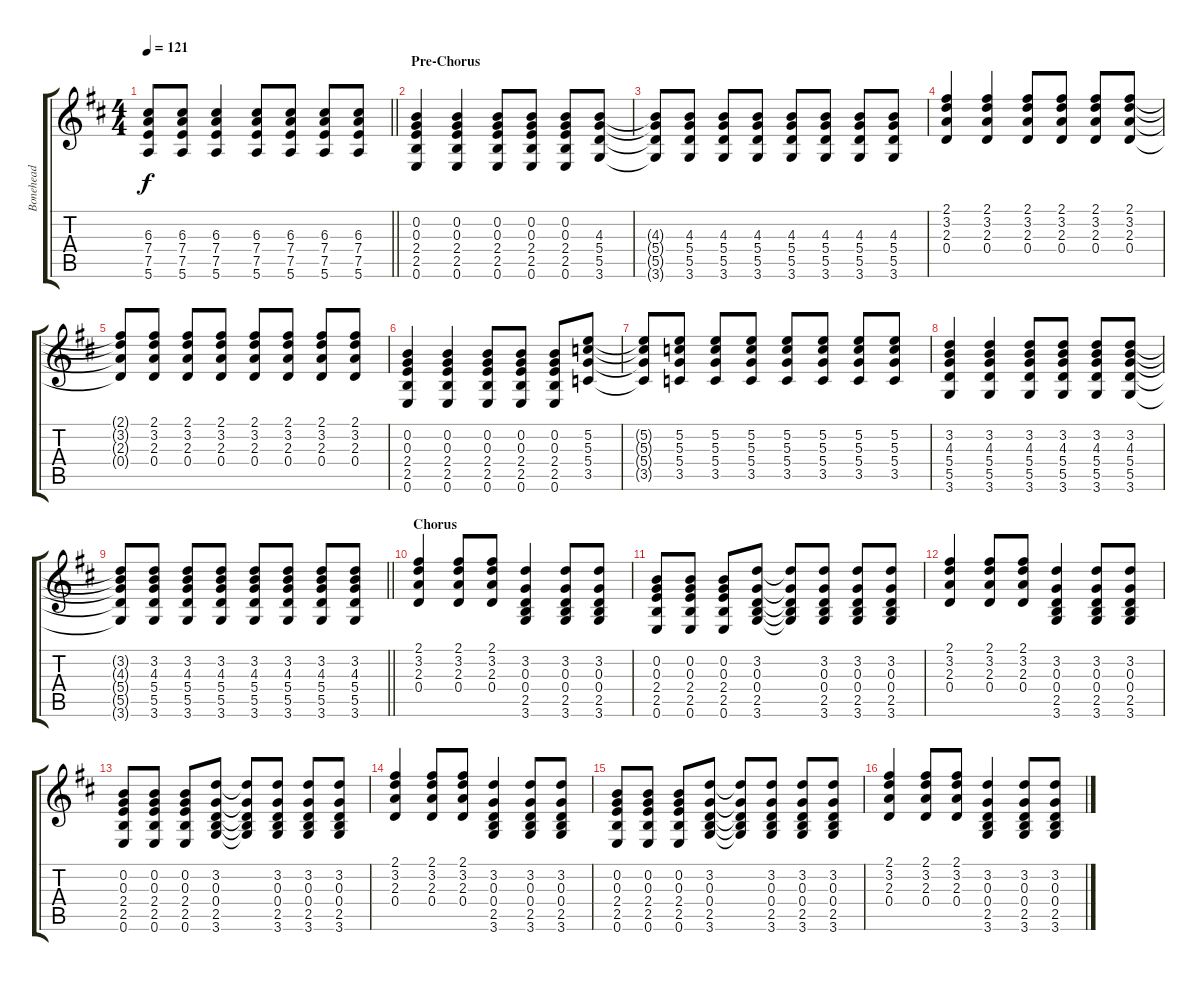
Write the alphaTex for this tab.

\track ("Bonehead" "Bonehead") {instrument overdrivenguitar}
\staff {score tabs}
\tuning (E4 B3 G3 D3 A2 E2) {hide}
\ts (4 4)
\tempo 121
\clef g2
\barLineRight lightlight
\ks d
(6.3{t} 7.4{t} 7.5{t} 5.6{t}).8{dy f} (6.3 7.4 7.5 5.6).8 (6.3 7.4 7.5 5.6).4 (6.3 7.4 7.5 5.6).8 (6.3 7.4 7.5 5.6).8 (6.3 7.4 7.5 5.6).8 (6.3 7.4 7.5 5.6).8 |
\section ("" "Pre-Chorus")
(0.2 0.3 2.4 2.5 0.6).4 (0.2 0.3 2.4 2.5 0.6).4 (0.2 0.3 2.4 2.5 0.6).8 (0.2 0.3 2.4 2.5 0.6).8 (0.2 0.3 2.4 2.5 0.6).8 (4.3 5.4 5.5 3.6).8 |
(4.3{t} 5.4{t} 5.5{t} 3.6{t}).8 (4.3 5.4 5.5 3.6).8 (4.3 5.4 5.5 3.6).8 (4.3 5.4 5.5 3.6).8 (4.3 5.4 5.5 3.6).8 (4.3 5.4 5.5 3.6).8 (4.3 5.4 5.5 3.6).8 (4.3 5.4 5.5 3.6).8 |
(2.1 3.2 2.3 0.4).4 (2.1 3.2 2.3 0.4).4 (2.1 3.2 2.3 0.4).8 (2.1 3.2 2.3 0.4).8 (2.1 3.2 2.3 0.4).8 (2.1 3.2 2.3 0.4).8 |
(2.1{t} 3.2{t} 2.3{t} 0.4{t}).8 (2.1 3.2 2.3 0.4).8 (2.1 3.2 2.3 0.4).8 (2.1 3.2 2.3 0.4).8 (2.1 3.2 2.3 0.4).8 (2.1 3.2 2.3 0.4).8 (2.1 3.2 2.3 0.4).8 (2.1 3.2 2.3 0.4).8 |
(0.2 0.3 2.4 2.5 0.6).4 (0.2 0.3 2.4 2.5 0.6).4 (0.2 0.3 2.4 2.5 0.6).8 (0.2 0.3 2.4 2.5 0.6).8 (0.2 0.3 2.4 2.5 0.6).8 (5.2 5.3 5.4 3.5).8 |
(5.2{t} 5.3{t} 5.4{t} 3.5{t}).8 (5.2 5.3 5.4 3.5).8 (5.2 5.3 5.4 3.5).8 (5.2 5.3 5.4 3.5).8 (5.2 5.3 5.4 3.5).8 (5.2 5.3 5.4 3.5).8 (5.2 5.3 5.4 3.5).8 (5.2 5.3 5.4 3.5).8 |
(3.2 4.3 5.4 5.5 3.6).4 (3.2 4.3 5.4 5.5 3.6).4 (3.2 4.3 5.4 5.5 3.6).8 (3.2 4.3 5.4 5.5 3.6).8 (3.2 4.3 5.4 5.5 3.6).8 (3.2 4.3 5.4 5.5 3.6).8 |
\barLineRight lightlight
(3.2{t} 4.3{t} 5.4{t} 5.5{t} 3.6{t}).8 (3.2 4.3 5.4 5.5 3.6).8 (3.2 4.3 5.4 5.5 3.6).8 (3.2 4.3 5.4 5.5 3.6).8 (3.2 4.3 5.4 5.5 3.6).8 (3.2 4.3 5.4 5.5 3.6).8 (3.2 4.3 5.4 5.5 3.6).8 (3.2 4.3 5.4 5.5 3.6).8 |
\section ("" "Chorus")
(2.1 3.2 2.3 0.4).4 (2.1 3.2 2.3 0.4).8 (2.1 3.2 2.3 0.4).8 (3.2 0.3 0.4 2.5 3.6).4 (3.2 0.3 0.4 2.5 3.6).8 (3.2 0.3 0.4 2.5 3.6).8 |
(0.2 0.3 2.4 2.5 0.6).8 (0.2 0.3 2.4 2.5 0.6).8 (0.2 0.3 2.4 2.5 0.6).8 (3.2 0.3 0.4 2.5 3.6).8 (3.2{t} 0.3{t} 0.4{t} 2.5{t} 3.6{t}).8 (3.2 0.3 0.4 2.5 3.6).8 (3.2 0.3 0.4 2.5 3.6).8 (3.2 0.3 0.4 2.5 3.6).8 |
(2.1 3.2 2.3 0.4).4 (2.1 3.2 2.3 0.4).8 (2.1 3.2 2.3 0.4).8 (3.2 0.3 0.4 2.5 3.6).4 (3.2 0.3 0.4 2.5 3.6).8 (3.2 0.3 0.4 2.5 3.6).8 |
(0.2 0.3 2.4 2.5 0.6).8 (0.2 0.3 2.4 2.5 0.6).8 (0.2 0.3 2.4 2.5 0.6).8 (3.2 0.3 0.4 2.5 3.6).8 (3.2{t} 0.3{t} 0.4{t} 2.5{t} 3.6{t}).8 (3.2 0.3 0.4 2.5 3.6).8 (3.2 0.3 0.4 2.5 3.6).8 (3.2 0.3 0.4 2.5 3.6).8 |
(2.1 3.2 2.3 0.4).4 (2.1 3.2 2.3 0.4).8 (2.1 3.2 2.3 0.4).8 (3.2 0.3 0.4 2.5 3.6).4 (3.2 0.3 0.4 2.5 3.6).8 (3.2 0.3 0.4 2.5 3.6).8 |
(0.2 0.3 2.4 2.5 0.6).8 (0.2 0.3 2.4 2.5 0.6).8 (0.2 0.3 2.4 2.5 0.6).8 (3.2 0.3 0.4 2.5 3.6).8 (3.2{t} 0.3{t} 0.4{t} 2.5{t} 3.6{t}).8 (3.2 0.3 0.4 2.5 3.6).8 (3.2 0.3 0.4 2.5 3.6).8 (3.2 0.3 0.4 2.5 3.6).8 |
(2.1 3.2 2.3 0.4).4 (2.1 3.2 2.3 0.4).8 (2.1 3.2 2.3 0.4).8 (3.2 0.3 0.4 2.5 3.6).4 (3.2 0.3 0.4 2.5 3.6).8 (3.2 0.3 0.4 2.5 3.6).8
